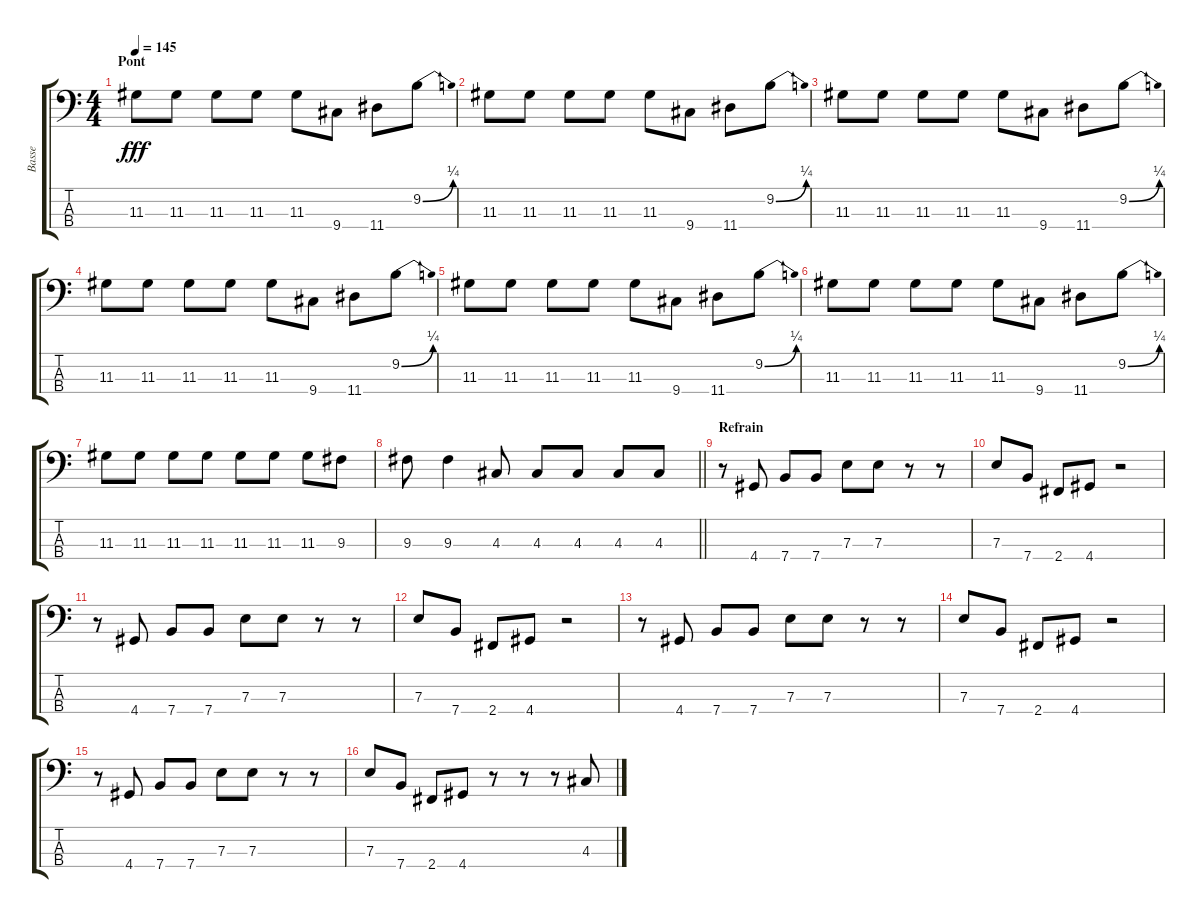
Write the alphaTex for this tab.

\track ("Basse" "Basse") {instrument electricbassfinger}
\staff {score tabs}
\tuning (G2 D2 A1 E1) {hide}
\ts (4 4)
\section ("" "Pont")
\tempo 145
\clef f4
\ks c
11.3.8{dy fff} 11.3.8 11.3.8 11.3.8 11.3.8 9.4.8 11.4.8 9.2{be (bend 0 0 60 1)}.8 |
11.3.8 11.3.8 11.3.8 11.3.8 11.3.8 9.4.8 11.4.8 9.2{be (bend 0 0 60 1)}.8 |
11.3.8 11.3.8 11.3.8 11.3.8 11.3.8 9.4.8 11.4.8 9.2{be (bend 0 0 60 1)}.8 |
11.3.8 11.3.8 11.3.8 11.3.8 11.3.8 9.4.8 11.4.8 9.2{be (bend 0 0 60 1)}.8 |
11.3.8 11.3.8 11.3.8 11.3.8 11.3.8 9.4.8 11.4.8 9.2{be (bend 0 0 60 1)}.8 |
11.3.8 11.3.8 11.3.8 11.3.8 11.3.8 9.4.8 11.4.8 9.2{be (bend 0 0 60 1)}.8 |
11.3.8 11.3.8 11.3.8 11.3.8 11.3.8 11.3.8 11.3.8 9.3.8 |
\barLineRight lightlight
9.3.8 9.3.4 4.3.8 4.3.8 4.3.8 4.3.8 4.3.8 |
\section ("" "Refrain")
r.8 4.4.8 7.4.8 7.4.8 7.3.8 7.3.8 r.8 r.8 |
7.3.8 7.4.8 2.4.8 4.4.8 r.2 |
r.8 4.4.8 7.4.8 7.4.8 7.3.8 7.3.8 r.8 r.8 |
7.3.8 7.4.8 2.4.8 4.4.8 r.2 |
r.8 4.4.8 7.4.8 7.4.8 7.3.8 7.3.8 r.8 r.8 |
7.3.8 7.4.8 2.4.8 4.4.8 r.2 |
r.8 4.4.8 7.4.8 7.4.8 7.3.8 7.3.8 r.8 r.8 |
7.3.8 7.4.8 2.4.8 4.4.8 r.8 r.8 r.8 4.3.8
